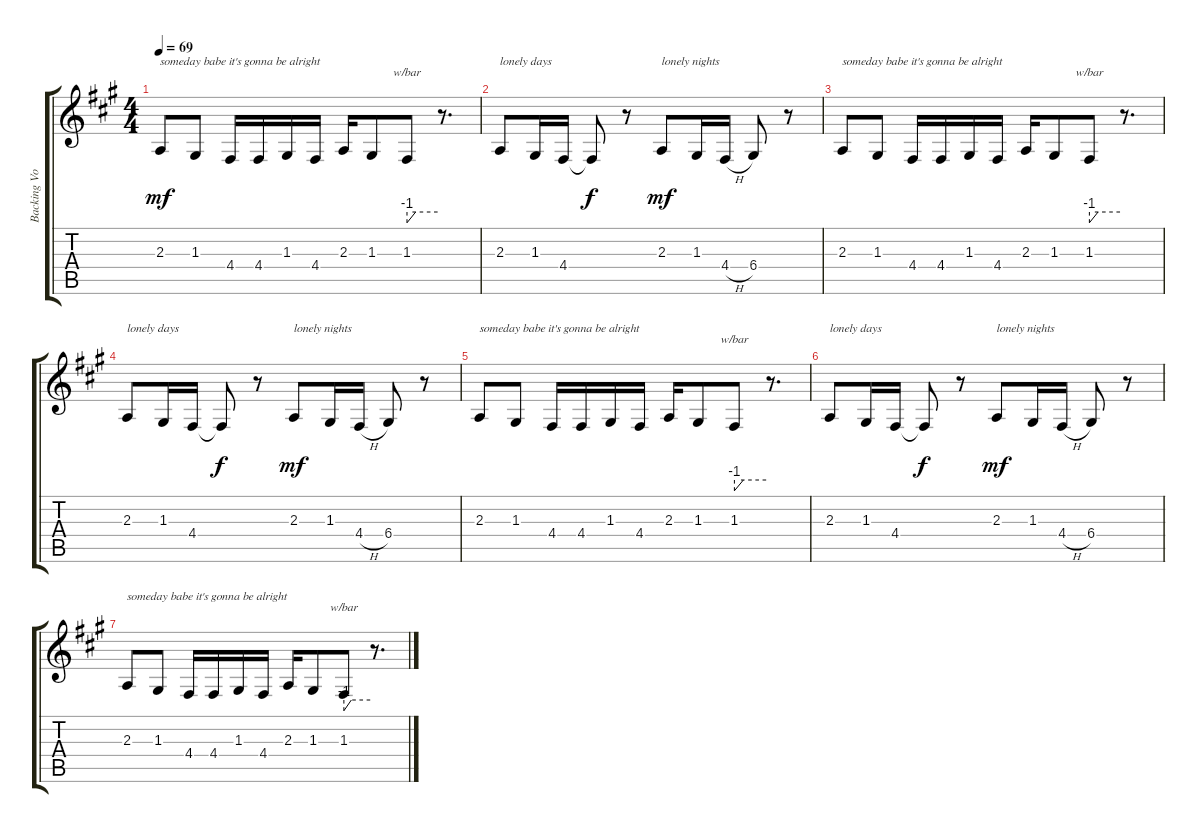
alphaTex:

\track ("Backing Vox" "Backing Vo") {instrument violin}
\staff {score tabs}
\tuning (E4 B3 G3 D3 A2 E2) {hide}
\ts (4 4)
\tempo 69
\clef g2
\ks f#minor
2.3.8{txt "someday babe it's gonna be alright" dy mf} 1.3.8 4.4.16 4.4.16 1.3.16 4.4.16 2.3.16 1.3.8 1.3.8{tbe (custom default 0 -4 17 0 60 0)} r.8{d} |
2.3.8{txt "lonely days"} 1.3.16 4.4.16 4.4{t}.8{dy f} r.8 2.3.8{txt "lonely nights" dy mf} 1.3.16 4.4{h}.16 6.4.8 r.8 |
2.3.8{txt "someday babe it's gonna be alright"} 1.3.8 4.4.16 4.4.16 1.3.16 4.4.16 2.3.16 1.3.8 1.3.8{tbe (custom default 0 -4 17 0 60 0)} r.8{d} |
2.3.8{txt "lonely days"} 1.3.16 4.4.16 4.4{t}.8{dy f} r.8 2.3.8{txt "lonely nights" dy mf} 1.3.16 4.4{h}.16 6.4.8 r.8 |
2.3.8{txt "someday babe it's gonna be alright"} 1.3.8 4.4.16 4.4.16 1.3.16 4.4.16 2.3.16 1.3.8 1.3.8{tbe (custom default 0 -4 17 0 60 0)} r.8{d} |
2.3.8{txt "lonely days"} 1.3.16 4.4.16 4.4{t}.8{dy f} r.8 2.3.8{txt "lonely nights" dy mf} 1.3.16 4.4{h}.16 6.4.8 r.8 |
2.3.8{txt "someday babe it's gonna be alright"} 1.3.8 4.4.16 4.4.16 1.3.16 4.4.16 2.3.16 1.3.8 1.3.8{tbe (custom default 0 -4 17 0 60 0)} r.8{d}
